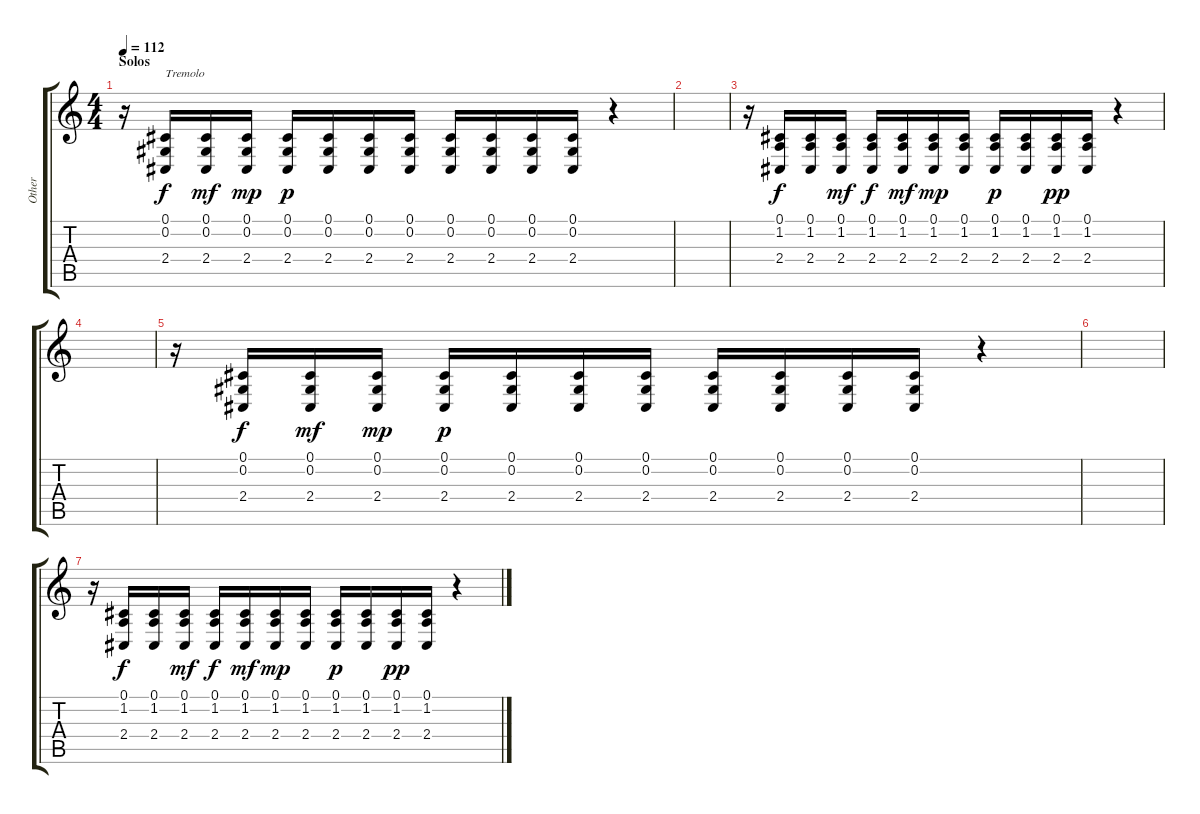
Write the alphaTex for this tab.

\track ("Other" "Other") {instrument viola}
\staff {score tabs}
\tuning (Db4 Ab3 E3 B2 Gb2 B1) {hide}
\ts (4 4)
\section ("" "Solos")
\tempo 112
\clef g2
\ks c
r.16{dy f} (0.1 0.2 2.4).16{txt "Tremolo" volume 9 instrument distortionguitar} (0.1 0.2 2.4).16{dy mf} (0.1 0.2 2.4).16{dy mp} (0.1 0.2 2.4).16{dy p} (0.1 0.2 2.4).16 (0.1 0.2 2.4).16 (0.1 0.2 2.4).16 (0.1 0.2 2.4).16 (0.1 0.2 2.4).16 (0.1 0.2 2.4).16 (0.1 0.2 2.4).16 r.4 |
|
r.16 (0.1 1.2 2.4).16{dy f} (0.1 1.2 2.4).16 (0.1 1.2 2.4).16{dy mf} (0.1 1.2 2.4).16{dy f} (0.1 1.2 2.4).16{dy mf} (0.1 1.2 2.4).16{dy mp} (0.1 1.2 2.4).16 (0.1 1.2 2.4).16{dy p} (0.1 1.2 2.4).16 (0.1 1.2 2.4).16{dy pp} (0.1 1.2 2.4).16 r.4 |
|
r.16 (0.1 0.2 2.4).16{dy f} (0.1 0.2 2.4).16{dy mf} (0.1 0.2 2.4).16{dy mp} (0.1 0.2 2.4).16{dy p} (0.1 0.2 2.4).16 (0.1 0.2 2.4).16 (0.1 0.2 2.4).16 (0.1 0.2 2.4).16 (0.1 0.2 2.4).16 (0.1 0.2 2.4).16 (0.1 0.2 2.4).16 r.4 |
|
r.16 (0.1 1.2 2.4).16{dy f} (0.1 1.2 2.4).16 (0.1 1.2 2.4).16{dy mf} (0.1 1.2 2.4).16{dy f} (0.1 1.2 2.4).16{dy mf} (0.1 1.2 2.4).16{dy mp} (0.1 1.2 2.4).16 (0.1 1.2 2.4).16{dy p} (0.1 1.2 2.4).16 (0.1 1.2 2.4).16{dy pp} (0.1 1.2 2.4).16 r.4
